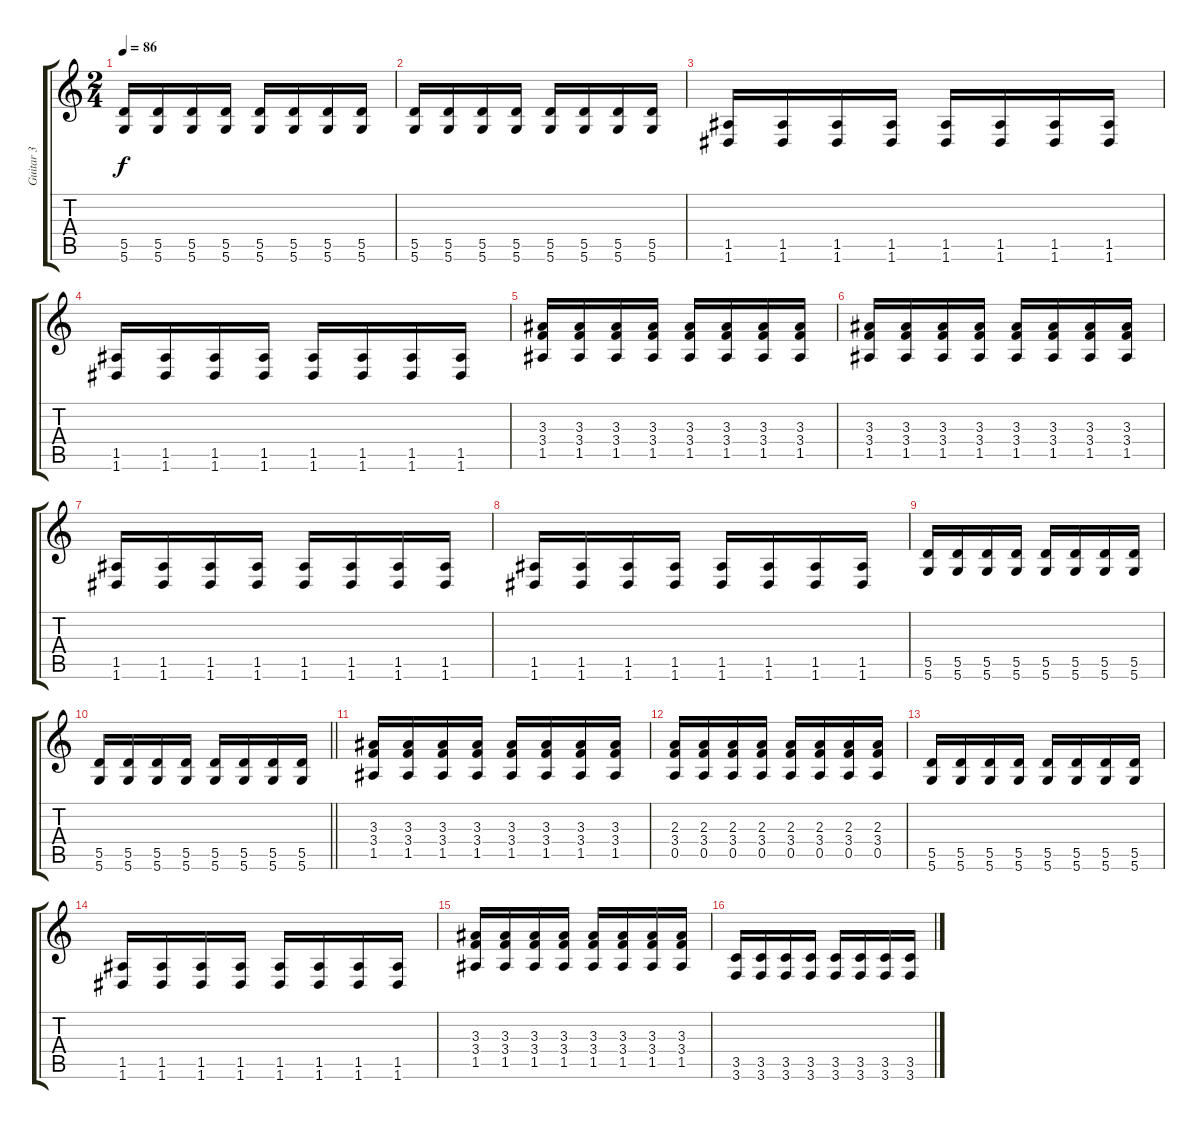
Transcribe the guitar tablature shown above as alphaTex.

\track ("Guitar 3" "Guitar 3") {instrument overdrivenguitar}
\staff {score tabs}
\tuning (E4 B3 G3 D3 A2 D2) {hide}
\ts (2 4)
\tempo 86
\clef g2
\ks c
(5.5 5.6).16{dy f} (5.5 5.6).16 (5.5 5.6).16 (5.5 5.6).16 (5.5 5.6).16 (5.5 5.6).16 (5.5 5.6).16 (5.5 5.6).16 |
(5.5 5.6).16 (5.5 5.6).16 (5.5 5.6).16 (5.5 5.6).16 (5.5 5.6).16 (5.5 5.6).16 (5.5 5.6).16 (5.5 5.6).16 |
(1.5 1.6).16 (1.5 1.6).16 (1.5 1.6).16 (1.5 1.6).16 (1.5 1.6).16 (1.5 1.6).16 (1.5 1.6).16 (1.5 1.6).16 |
(1.5 1.6).16 (1.5 1.6).16 (1.5 1.6).16 (1.5 1.6).16 (1.5 1.6).16 (1.5 1.6).16 (1.5 1.6).16 (1.5 1.6).16 |
(3.3 3.4 1.5).16 (3.3 3.4 1.5).16 (3.3 3.4 1.5).16 (3.3 3.4 1.5).16 (3.3 3.4 1.5).16 (3.3 3.4 1.5).16 (3.3 3.4 1.5).16 (3.3 3.4 1.5).16 |
(3.3 3.4 1.5).16 (3.3 3.4 1.5).16 (3.3 3.4 1.5).16 (3.3 3.4 1.5).16 (3.3 3.4 1.5).16 (3.3 3.4 1.5).16 (3.3 3.4 1.5).16 (3.3 3.4 1.5).16 |
(1.5 1.6).16 (1.5 1.6).16 (1.5 1.6).16 (1.5 1.6).16 (1.5 1.6).16 (1.5 1.6).16 (1.5 1.6).16 (1.5 1.6).16 |
(1.5 1.6).16 (1.5 1.6).16 (1.5 1.6).16 (1.5 1.6).16 (1.5 1.6).16 (1.5 1.6).16 (1.5 1.6).16 (1.5 1.6).16 |
(5.5 5.6).16 (5.5 5.6).16 (5.5 5.6).16 (5.5 5.6).16 (5.5 5.6).16 (5.5 5.6).16 (5.5 5.6).16 (5.5 5.6).16 |
\barLineRight lightlight
(5.5 5.6).16 (5.5 5.6).16 (5.5 5.6).16 (5.5 5.6).16 (5.5 5.6).16 (5.5 5.6).16 (5.5 5.6).16 (5.5 5.6).16 |
(3.3 3.4 1.5).16 (3.3 3.4 1.5).16 (3.3 3.4 1.5).16 (3.3 3.4 1.5).16 (3.3 3.4 1.5).16 (3.3 3.4 1.5).16 (3.3 3.4 1.5).16 (3.3 3.4 1.5).16 |
(2.3 3.4 0.5).16 (2.3 3.4 0.5).16 (2.3 3.4 0.5).16 (2.3 3.4 0.5).16 (2.3 3.4 0.5).16 (2.3 3.4 0.5).16 (2.3 3.4 0.5).16 (2.3 3.4 0.5).16 |
(5.5 5.6).16 (5.5 5.6).16 (5.5 5.6).16 (5.5 5.6).16 (5.5 5.6).16 (5.5 5.6).16 (5.5 5.6).16 (5.5 5.6).16 |
(1.5 1.6).16 (1.5 1.6).16 (1.5 1.6).16 (1.5 1.6).16 (1.5 1.6).16 (1.5 1.6).16 (1.5 1.6).16 (1.5 1.6).16 |
(3.3 3.4 1.5).16 (3.3 3.4 1.5).16 (3.3 3.4 1.5).16 (3.3 3.4 1.5).16 (3.3 3.4 1.5).16 (3.3 3.4 1.5).16 (3.3 3.4 1.5).16 (3.3 3.4 1.5).16 |
(3.5 3.6).16 (3.5 3.6).16 (3.5 3.6).16 (3.5 3.6).16 (3.5 3.6).16 (3.5 3.6).16 (3.5 3.6).16 (3.5 3.6).16
